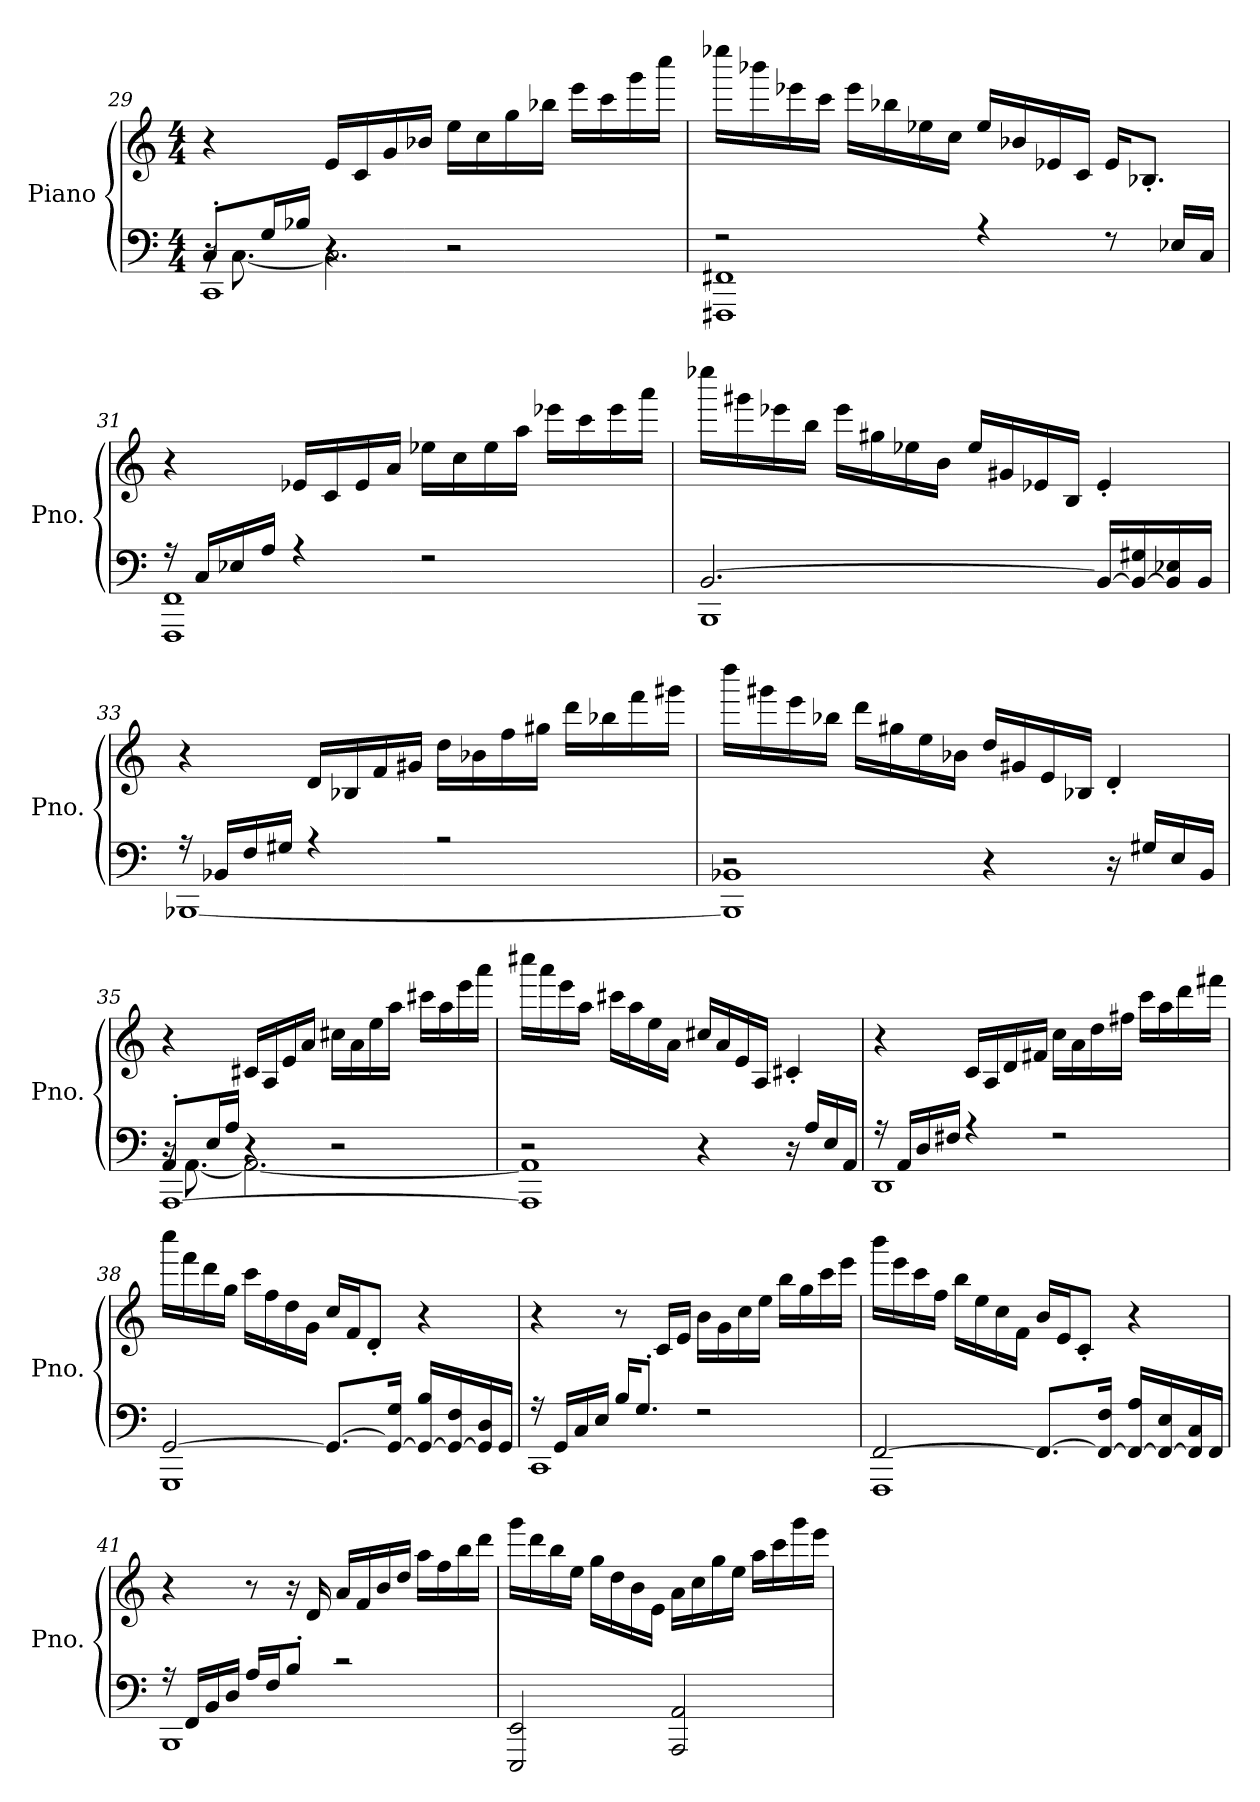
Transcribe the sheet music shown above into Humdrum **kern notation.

**kern	**kern
*part1	*part1
*staff2	*staff1
*I"Piano	*
*I'Pno.	*
!!LO:LB:g=z
*clefF4	*clefG2
*k[]	*k[]
*M4/4	*M4/4
=29	=29
*^	*
*	*^	*
8C'/L	16r	1CC	4r
.	[8.C\	.	.
16G/L	.	.	.
16B-X/JJ	.	.	.
4r	2.C\]	.	16e/LL
.	.	.	16c/
.	.	.	16g/
.	.	.	16b-X/JJ
2r	.	.	16ee\LL
.	.	.	16cc\
.	.	.	16gg\
.	.	.	16bb-X\JJ
.	.	.	16eee\LL
.	.	.	16ccc\
.	.	.	16ggg\
.	.	.	16cccc\JJ
*	*v	*v	*
=30	=30	=30
2r	1FFF#X 1FF#X	16eeee-X\LL
.	.	16bbb-X\
.	.	16eee-X\
.	.	16ccc\JJ
.	.	16eee-\LL
.	.	16bb-X\
.	.	16ee-X\
.	.	16cc\JJ
4r	.	16ee-/LL
.	.	16b-X/
.	.	16e-X/
.	.	16c/JJ
8r	.	16e-/KL
.	.	8.B-X'/J
16E-X/LL	.	.
16C/JJ	.	.
!!LO:PB:g=z
=31	=31	=31
16r	1FFF 1FF	4r
16C/LL	.	.
16E-X/	.	.
16A/JJ	.	.
4r	.	16e-X/LL
.	.	16c/
.	.	16e-/
.	.	16a/JJ
2r	.	16ee-X\LL
.	.	16cc\
.	.	16ee-\
.	.	16aa\JJ
.	.	16eee-X\LL
.	.	16ccc\
.	.	16eee-\
.	.	16aaa\JJ
=32	=32	=32
[2.BB/	1BBB	16eeee-X\LL
.	.	16ggg#X\
.	.	16eee-X\
.	.	16bb\JJ
.	.	16eee-\LL
.	.	16gg#X\
.	.	16ee-X\
.	.	16b\JJ
.	.	16ee-/LL
.	.	16g#X/
.	.	16e-X/
.	.	16B/JJ
16BB/LL_	.	4e-'/
16BB/_ 16G#X/	.	.
16BB/] 16E-X/	.	.
16BB/JJ	.	.
!!LO:LB:g=z
=33	=33	=33
16r	[1BBB-X	4r
16BB-X/LL	.	.
16F/	.	.
16G#X/JJ	.	.
4r	.	16d/LL
.	.	16B-X/
.	.	16f/
.	.	16g#X/JJ
2r	.	16dd\LL
.	.	16b-X\
.	.	16ff\
.	.	16gg#X\JJ
.	.	16ddd\LL
.	.	16bb-X\
.	.	16fff\
.	.	16ggg#X\JJ
=34	=34	=34
*	*^	*
2r	1BB-X	1BBB-]	16dddd\LL
.	.	.	16ggg#X\
.	.	.	16eee\
.	.	.	16bb-X\JJ
.	.	.	16ddd\LL
.	.	.	16gg#X\
.	.	.	16ee\
.	.	.	16b-X\JJ
4r	.	.	16dd/LL
.	.	.	16g#X/
.	.	.	16e/
.	.	.	16B-X/JJ
16r	.	.	4d'/
16G#X/LL	.	.	.
16E/	.	.	.
16BB-/JJ	.	.	.
!!LO:LB:g=z
=35	=35	=35	=35
8AA'/L	16r	[1AAA	4r
.	[8.AA\	.	.
16E/L	.	.	.
16A/JJ	.	.	.
4r	2.AA\_	.	16c#X/LL
.	.	.	16A/
.	.	.	16e/
.	.	.	16a/JJ
2r	.	.	16cc#X\LL
.	.	.	16a\
.	.	.	16ee\
.	.	.	16aa\JJ
.	.	.	16ccc#X\LL
.	.	.	16aa\
.	.	.	16eee\
.	.	.	16aaa\JJ
=36	=36	=36	=36
2r	1AA]	1AAA]	16cccc#X\LL
.	.	.	16aaa\
.	.	.	16eee\
.	.	.	16aa\JJ
.	.	.	16ccc#X\LL
.	.	.	16aa\
.	.	.	16ee\
.	.	.	16a\JJ
4r	.	.	16cc#X/LL
.	.	.	16a/
.	.	.	16e/
.	.	.	16A/JJ
16r	.	.	4c#X'/
16A/LL	.	.	.
16E/	.	.	.
16AA/JJ	.	.	.
*	*v	*v	*
!!LO:LB:g=z
=37	=37	=37
16r	1DD	4r
16AA/LL	.	.
16D/	.	.
16F#X/JJ	.	.
4r	.	16c/LL
.	.	16A/
.	.	16d/
.	.	16f#X/JJ
2r	.	16cc\LL
.	.	16a\
.	.	16dd\
.	.	16ff#X\JJ
.	.	16ccc\LL
.	.	16aa\
.	.	16ddd\
.	.	16fff#X\JJ
=38	=38	=38
[2GG/	1GGG	16cccc\LL
.	.	16fff\
.	.	16ddd\
.	.	16gg\JJ
.	.	16ccc\LL
.	.	16ff\
.	.	16dd\
.	.	16g\JJ
8.GG/L_	.	16cc/LL
.	.	16f/J
.	.	8d'/J
16GG/_ 16G/Jk	.	.
16GG/_ 16B/LL	.	4r
16GG/_ 16F/	.	.
16GG/] 16D/	.	.
16GG/JJ	.	.
!!LO:LB:g=z
=39	=39	=39
16r	1CC	4r
16GG/LL	.	.
16C/	.	.
16E/JJ	.	.
16B/KL	.	8r
8.G'/J	.	.
.	.	16c/LL
.	.	16e/JJ
2r	.	16b\LL
.	.	16g\
.	.	16cc\
.	.	16ee\JJ
.	.	16bb\LL
.	.	16gg\
.	.	16ccc\
.	.	16eee\JJ
=40	=40	=40
[2FF/	1FFF	16bbb\LL
.	.	16eee\
.	.	16ccc\
.	.	16ff\JJ
.	.	16bb\LL
.	.	16ee\
.	.	16cc\
.	.	16f\JJ
8.FF/L_	.	16b/LL
.	.	16e/J
.	.	8c'/J
16FF/_ 16F/Jk	.	.
16FF/_ 16A/LL	.	4r
16FF/_ 16E/	.	.
16FF/] 16C/	.	.
16FF/JJ	.	.
!!LO:LB:g=z
=41	=41	=41
16r	1BBB	4r
16FF/LL	.	.
16BB/	.	.
16D/JJ	.	.
16A/LL	.	8r
16F/J	.	.
8B'/J	.	16r
.	.	16d/
2r	.	16a/LL
.	.	16f/
.	.	16b/
.	.	16dd/JJ
.	.	16aa\LL
.	.	16ff\
.	.	16bb\
.	.	16ddd\JJ
*v	*v	*
=42	=42
2EEE/ 2EE/	16ggg\LL
.	16ddd\
.	16bb\
.	16ee\JJ
.	16gg\LL
.	16dd\
.	16b\
.	16e\JJ
2AAA/ 2AA/	16a\LL
.	16cc\
.	16gg\
.	16ee\JJ
.	16aa\LL
.	16ccc\
.	16ggg\
.	16eee\JJ
=	=
*-	*-
